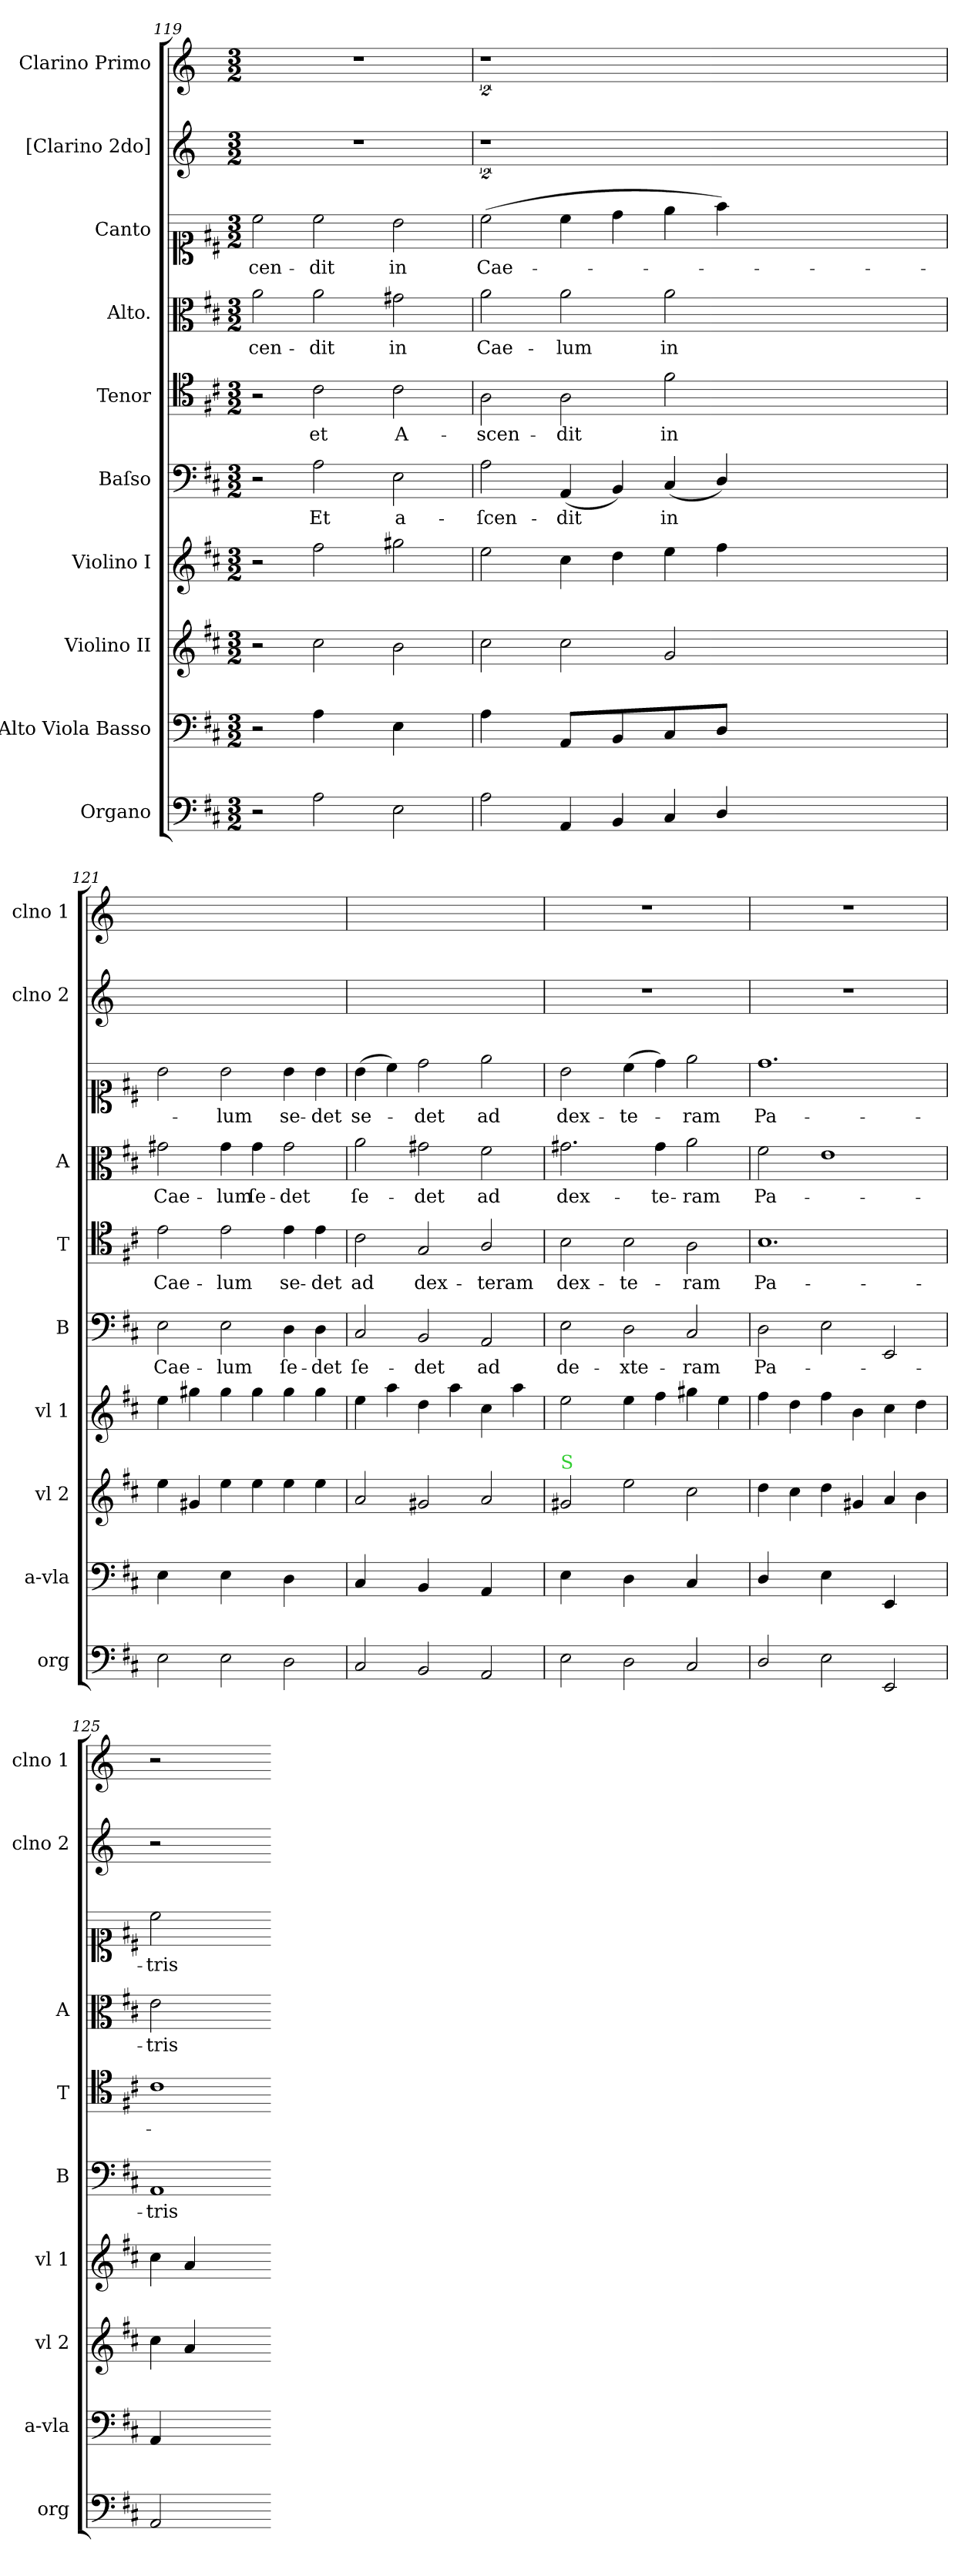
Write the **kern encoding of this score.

**kern	**kern	**kern	**kern	**kern	**text	**kern	**text	**kern	**text	**kern	**text	**kern	**kern
*part10	*part9	*part8	*part7	*part6	*part6	*part5	*part5	*part4	*part4	*part3	*part3	*part2	*part1
*staff10	*staff9	*staff8	*staff7	*staff6	*staff6	*staff5	*staff5	*staff4	*staff4	*staff3	*staff3	*staff2	*staff1
*I"Organo	*I"Alto Viola Basso	*I"Violino II	*I"Violino I	*I"Baſso	*	*I"Tenor	*	*I"Alto.	*	*I"Canto	*	*I"[Clarino 2do]	*I"Clarino Primo
*I'org	*I'a-vla	*I'vl 2	*I'vl 1	*I'B	*	*I'T	*	*I'A	*	*	*	*I'clno 2	*I'clno 1
*clefF4	*clefF4	*clefG2	*clefG2	*clefF4	*	*clefC4	*	*clefC3	*	*clefC1	*	*clefG2	*clefG2
*	*	*	*	*	*	*	*	*	*	*	*	*ITrd-1c-2	*ITrd-1c-2
*k[f#c#]	*k[f#c#]	*k[f#c#]	*k[f#c#]	*k[f#c#]	*	*k[f#c#]	*	*k[f#c#]	*	*k[f#c#]	*	*k[f#c#]	*k[f#c#]
*	*	*	*	*	*	*	*	*	*	*	*	*D:	*D:
*M3/2	*M3/2	*M3/2	*M3/2	*M3/2	*	*M3/2	*	*M3/2	*	*M3/2	*	*M3/2	*M3/2
=119	=119	=119	=119	=119	=119	=119	=119	=119	=119	=119	=119	=119	=119
2r	2r	2r	2r	2r	.	2r	.	2a\	-cen-	2cc#\	-cen-	1.r	1.r
2A\	4A\	2cc#\	2ff#\	2A\	Et	2c#\	et	2a\	-dit	2cc#\	-dit	.	.
.	4ryy	.	.	.	.	.	.	.	.	.	.	.	.
2E\	4E\	2b\	2gg#X\	2E\	a-	2c#\	A-	2g#X\	in	2b\	in	.	.
.	4ryy	.	.	.	.	.	.	.	.	.	.	.	.
=120	=120	=120	=120	=120	=120	=120	=120	=120	=120	=120	=120	=120	=120
2A\	4A\	2cc#\	2ee\	2A\	-ſcen-	2A\	-scen-	2a\	Cae-	(2cc#\	Cae-	2%9r	2%9r
.	4ryy	.	.	.	.	.	.	.	.	.	.	.	.
4AA/	8AA/L	2cc#\	4cc#\	(4AA/	-dit	2A\	-dit	2a\	-lum	4cc#\	.	.	.
.	8ryy	.	.	.	.	.	.	.	.	.	.	.	.
4BB/	8BB/	.	4dd\	4BB/)	.	.	.	.	.	4dd\	.	.	.
.	8ryy	.	.	.	.	.	.	.	.	.	.	.	.
4C#/	8C#/	2g/	4ee\	(4C#/	in	2f#\	in	2a\	in	4ee\	.	.	.
.	8ryy	.	.	.	.	.	.	.	.	.	.	.	.
4D/	8D/J	.	4ff#\	4D/)	.	.	.	.	.	4ff#\)	.	.	.
.	8ryy	.	.	.	.	.	.	.	.	.	.	.	.
0.ryy	0.ryy	0.ryy	0.ryy	0.ryy	.	0.ryy	.	0.ryy	.	0.ryy	.	.	.
=121	=121	=121	=121	=121	=121	=121	=121	=121	=121	=121	=121	=121	=121
2E\	4E\	4ee\	4ee\	2E\	Cae-	2e\	Cae-	2g#X\	Cae-	2b\	.	1.ryy	1.ryy
.	4ryy	4g#X/	4gg#X\	.	.	.	.	.	.	.	.	.	.
2E\	4E\	4ee\	4gg#\	2E\	-lum	2e\	-lum	4g#\	-lum	2b\	-lum	.	.
.	4ryy	4ee\	4gg#\	.	.	.	.	4g#\	ſe-	.	.	.	.
2D\	4D\	4ee\	4gg#\	4D\	ſe-	4e\	se-	2g#\	-det	4b\	se-	.	.
.	4ryy	4ee\	4gg#\	4D\	-det	4e\	-det	.	.	4b\	-det	.	.
=122	=122	=122	=122	=122	=122	=122	=122	=122	=122	=122	=122	=122	=122
!	!	!	!	!	!LO:LY:i	!	!	!	!	!	!LO:LY:i	!	!
2C#/	4C#/	2a/	4ee\	2C#/	ſe-	2c#\	ad	2a\	ſe-	(4b\	se-	1.ryy	1.ryy
.	4ryy	.	4aa\	.	.	.	.	.	.	4cc#\)	.	.	.
!	!	!	!	!	!LO:LY:i	!	!	!	!	!	!LO:LY:i	!	!
2BB/	4BB/	2g#X/	4dd\	2BB/	-det	2G/	dex-	2g#X\	-det	2dd\	-det	.	.
.	4ryy	.	4aa\	.	.	.	.	.	.	.	.	.	.
2AA/	4AA/	2a/	4cc#\	2AA/	ad	2A/	-teram	2f#\	ad	2ee\	ad	.	.
.	4ryy	.	4aa\	.	.	.	.	.	.	.	.	.	.
=123	=123	=123	=123	=123	=123	=123	=123	=123	=123	=123	=123	=123	=123
!	!	!LO:TX:a:color=limegreen:t=S	!	!	!	!	!	!	!	!	!	!	!
2E\	4E\	2g#X	2ee\	2E\	de-	2B\	dex-	2.g#X\	dex-	2b\	dex-	1.r	1.r
.	4ryy	.	.	.	.	.	.	.	.	.	.	.	.
2D\	4D\	2ee\	4ee\	2D\	-xte-	2B\	-te-	.	.	(4cc#\	-te-	.	.
.	4ryy	.	4ff#\	.	.	.	.	4g#\	-te-	4dd\)	.	.	.
2C#/	4C#/	2cc#\	4gg#X\	2C#/	-ram	2A\	-ram	2a\	-ram	2ee\	-ram	.	.
.	4ryy	.	4ee\	.	.	.	.	.	.	.	.	.	.
=124	=124	=124	=124	=124	=124	=124	=124	=124	=124	=124	=124	=124	=124
2D/	4D/	4dd\	4ff#\	2D\	Pa-	1.B	Pa-	2f#\	Pa-	1.dd	Pa-	1.r	1.r
.	4ryy	4cc#\	4dd\	.	.	.	.	.	.	.	.	.	.
2E\	4E\	4dd\	4ff#\	2E\	.	.	.	1e	.	.	.	.	.
.	4ryy	4g#X/	4b\	.	.	.	.	.	.	.	.	.	.
2EE/	4EE/	4a/	4cc#\	2EE/	.	.	.	.	.	.	.	.	.
.	4ryy	4b\	4dd\	.	.	.	.	.	.	.	.	.	.
=125	=125	=125	=125	=125	=125	=125	=125	=125	=125	=125	=125	=125	=125
2AA/	4AA/	4cc#\	4cc#\	1AA	-tris	1c#	.	2e\	-tris	2cc#\	-tris	2r	2r
.	4ryy	4a/	4a/	.	.	.	.	.	.	.	.	.	.
2ryy	2ryy	2ryy	2ryy	.	.	.	.	2ryy	.	2ryy	.	2ryy	2ryy
=-	=-	=-	=-	=-	=-	=-	=-	=-	=-	=-	=-	=-	=-
*-	*-	*-	*-	*-	*-	*-	*-	*-	*-	*-	*-	*-	*-
